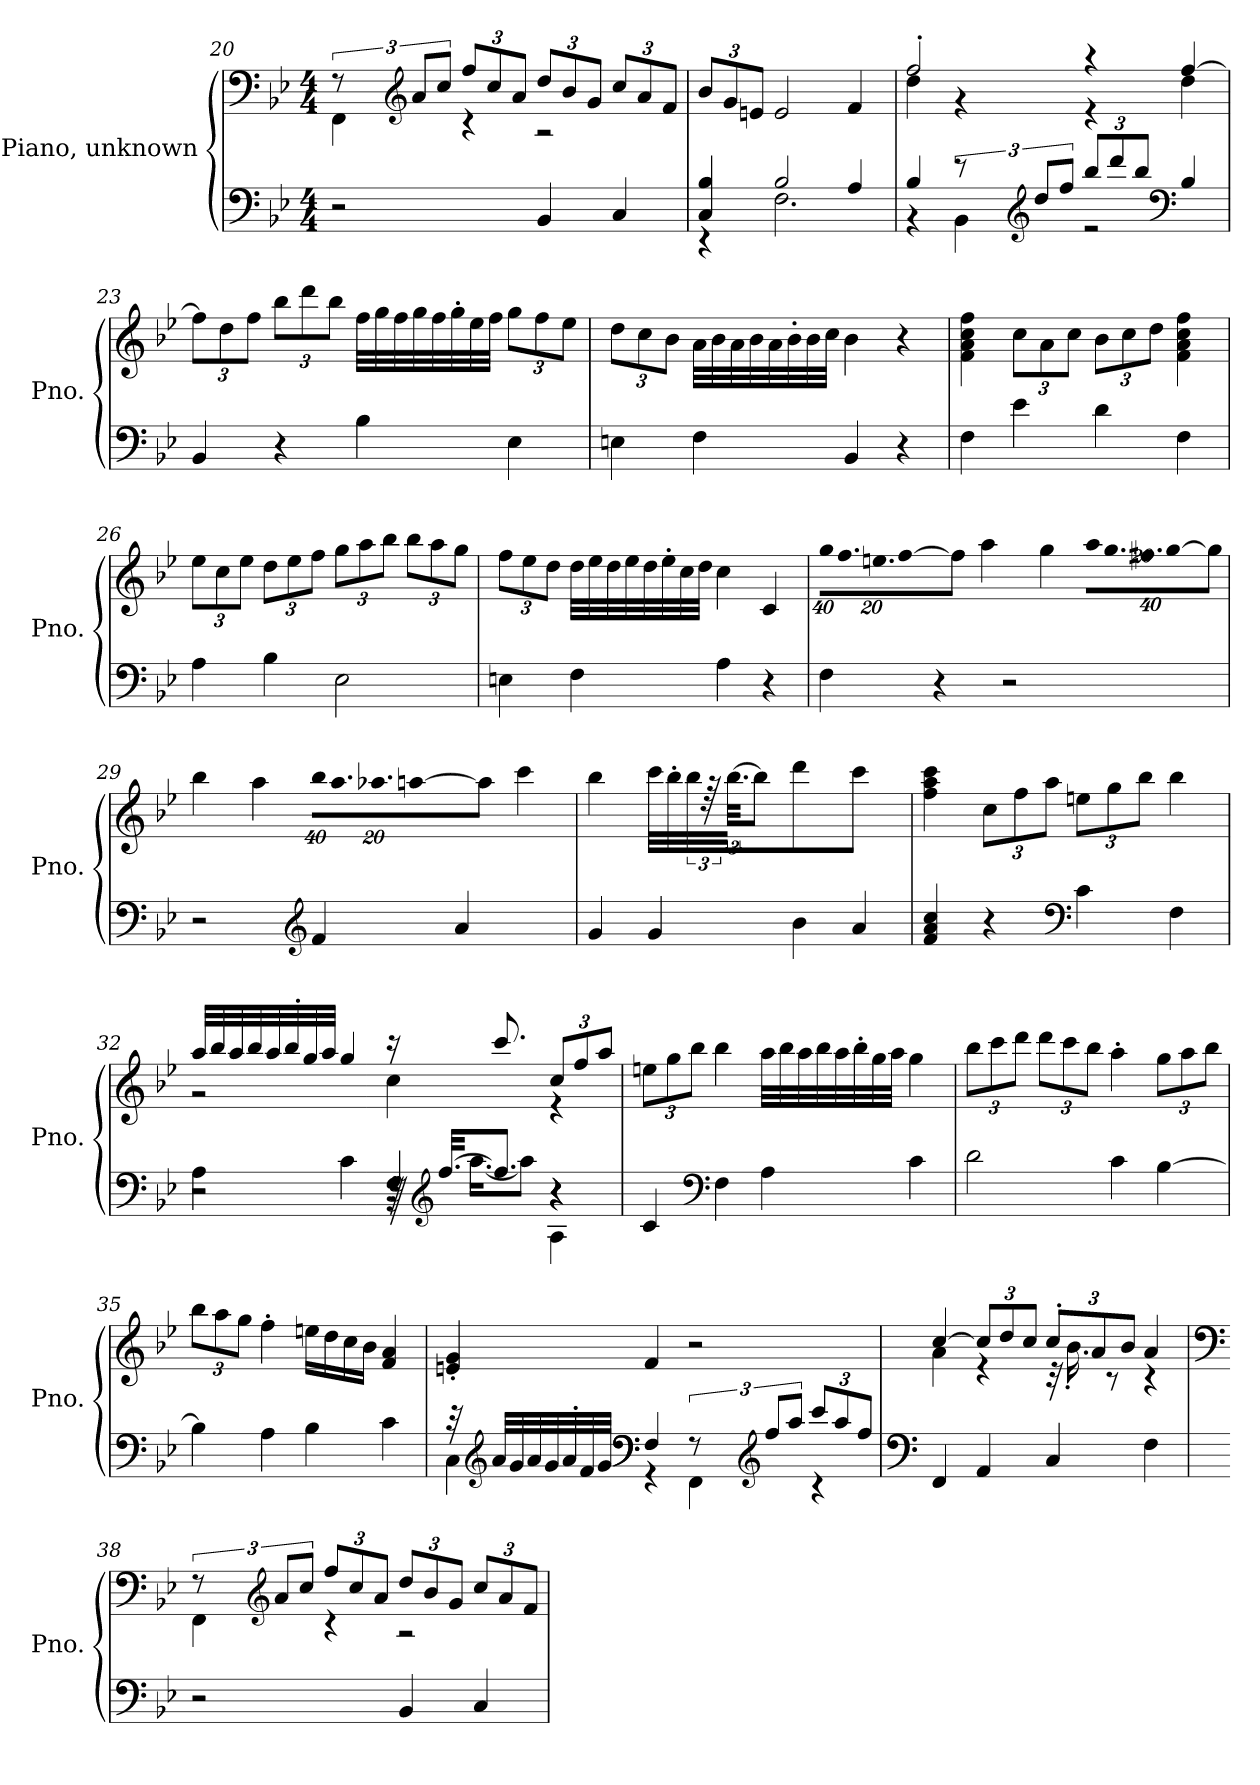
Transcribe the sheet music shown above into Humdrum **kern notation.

**kern	**kern
*part1	*part1
*staff2	*staff1
*I"Piano, unknown	*
*I'Pno.	*
!!LO:LB:g=z
*clefF4	*clefF4
*k[b-e-]	*k[b-e-]
*M4/4	*M4/4
=20	=20
*	*^
2r	12r	4FF\
*	*clefG2	*
.	12a/L	.
.	12cc/J	.
*	*Xbrackettup	*
.	12ff/L	4r
.	12cc/	.
.	12a/J	.
4BB-/	12dd/L	2r
.	12b-/	.
.	12g/J	.
4C/	12cc/L	.
.	12a/	.
.	12f/J	.
*	*v	*v
=21	=21
*^	*
4C/ 4B-/	4r	12b-/L
.	.	12g/
.	.	12en/J
2B-/	2.F\	2e/
4A/	.	4f/
=22	=22	=22
*	*	*^
4B-/	4r	2ff'/	4dd\
12r	4BB-\	.	4r
*clefG2	*	*	*
12dd/L	.	.	.
12ff/J	.	.	.
*Xbrackettup	*	*	*
12bb-/L	2r	4r	4r
12ddd/	.	.	.
12bb-/J	.	.	.
*clefF4	*	*	*
4B-/	.	[4ff/	4dd\
*v	*v	*	*
*	*v	*v
!!LO:LB:g=z
=23	=23
4BB-/	12ff\L]
.	12dd\
.	12ff\J
4r	12bb-\L
.	12ddd\
.	12bb-\J
4B-\	32ff\LLL
.	32gg\
.	32ff\
.	32gg\
.	32ff\
.	32gg'\
.	32ee-\
.	32ff\JJJ
4E-\	12gg\L
.	12ff\
.	12ee-\J
=24	=24
4En\	12dd\L
.	12cc\
.	12b-\J
4F\	32a\LLL
.	32b-\
.	32a\
.	32b-\
.	32a\
.	32b-'\
.	32b-\
.	32cc\JJJ
4BB-/	4b-\
4r	4r
=25	=25
4F\	4f\ 4a\ 4cc\ 4ff\
4e-\	12cc\L
.	12a\
.	12cc\J
4d\	12b-\L
.	12cc\
.	12dd\J
4F\	4f\ 4a\ 4cc\ 4ff\
!!LO:LB:g=z
=26	=26
4A\	12ee-\L
.	12cc\
.	12ee-\J
4B-\	12dd\L
.	12ee-\
.	12ff\J
2E-\	12gg\L
.	12aa\
.	12bb-\J
.	12bb-\L
.	12aa\
.	12gg\J
=27	=27
4En\	12ff\L
.	12ee-\
.	12dd\J
4F\	32dd\LLL
.	32ee-\
.	32dd\
.	32ee-\
.	32dd\
.	32ee-'\
.	32cc\
.	32dd\JJJ
4A\	4cc\
4r	4c/
=28	=28
!	!LO:N:vis=32
4F\	640%23gg\LLL
!	!LO:N:vis=64.
.	640%17ff\L
!	!LO:N:vis=64.
.	640%17een\J
!	!LO:N:vis=32
.	[640%23ff\JJ
.	8ff\J]
4r	4aa\
2r	4gg\
!	!LO:N:vis=32
.	640%23aa\LLL
!	!LO:N:vis=64.
.	640%17gg\L
!	!LO:N:vis=64.
.	640%17ff#X\J
!	!LO:N:vis=32
.	[640%23gg\JJ
.	8gg\J]
!!LO:LB:g=z
=29	=29
2r	4bb-\
.	4aa\
*clefG2	*
!	!LO:N:vis=32
4f/	640%23bb-\LLL
!	!LO:N:vis=64.
.	640%17aa\L
!	!LO:N:vis=64.
.	640%17aa-X\J
!	!LO:N:vis=32
.	[640%23aan\JJ
.	8aa\J]
4a/	4ccc\
=30	=30
4g/	4bb-\
4g/	32ccc\LLL
.	32bb-'\
*	*brackettup
.	48bb-\JJJ
.	96r
.	[48.bb-\KKL
.	8bb-\J]
4b-\	4ddd\
4a/	4ccc\
=31	=31
4f/ 4a/ 4cc/	4ff\ 4aa\ 4ccc\
*	*Xbrackettup
4r	12cc\L
.	12ff\
.	12aa\J
*clefF4	*
4c\	12een\L
.	12gg\
.	12bb-\J
4F\	4bb-\
!!LO:LB:g=z
=32	=32
*^	*^
*	*^	*	*
2r	4A\	2r	32aa/LLL	2r
.	.	.	32bb-/	.
.	.	.	32aa/	.
.	.	.	32bb-/	.
.	.	.	32aa/	.
.	.	.	32bb-'/	.
.	.	.	32gg/	.
.	.	.	32aa/JJJ	.
.	4c\	.	4gg/	.
64r	32r	4F/	16r	4cc\
*clefG2	*	*	*	*
[32.ff/KKL	.	.	.	.
.	[16.aa\KL	.	.	.
8.ff/J]	.	.	8.ccc/	.
.	8aa\J]	.	.	.
4r	4A\	4r	12cc/L	4r
.	.	.	12ff/	.
.	.	.	12aa/J	.
*v	*v	*v	*	*
*	*v	*v
=33	=33
4c/	12een\L
.	12gg\
.	12bb-\J
*clefF4	*
4F\	4bb-\
4A\	32aa\LLL
.	32bb-\
.	32aa\
.	32bb-\
.	32aa\
.	32bb-'\
.	32gg\
.	32aa\JJJ
4c\	4gg\
!!LO:PB:g=z
=34	=34
2d\	12bb-\L
.	12ccc\
.	12ddd\J
.	12ddd\L
.	12ccc\
.	12bb-\J
4c\	4aa'\
[4B-\	12gg\L
.	12aa\
.	12bb-\J
=35	=35
4B-\]	12bb-\L
.	12aa\
.	12gg\J
4A\	4ff'\
4B-\	16een\LL
.	16dd\
.	16cc\
.	16b-\JJ
4c\	4f/ 4a/
=36	=36
*^	*
32r	4C\	4en/' 4g/'
*clefG2	*	*
32a/LLL	.	.
32g/	.	.
32a/	.	.
32g/	.	.
32a'/	.	.
32f/	.	.
32g/JJJ	.	.
*clefF4	*	*
4F/	4r	4f/
*brackettup	*	*
12r	4FF\	2r
*clefG2	*	*
12ff/L	.	.
12aa/J	.	.
*Xbrackettup	*	*
12ccc/L	4r	.
12aa/	.	.
12ff/J	.	.
*v	*v	*
!!LO:LB:g=z
=37	=37
*clefF4	*
*	*^
4FF/	[4cc/	4a\
4AA/	12cc/L]	4r
.	12dd/	.
.	12cc/J	.
4C/	12cc'/L	32r
.	.	16.b-'\
.	12a/	.
.	.	8r
.	12b-/J	.
4F\	4a/	4r
=38	=38	=38
*	*clefF4	*
*	*brackettup	*
2r	12r	4FF\
*	*clefG2	*
.	12a/L	.
.	12cc/J	.
*	*Xbrackettup	*
.	12ff/L	4r
.	12cc/	.
.	12a/J	.
4BB-/	12dd/L	2r
.	12b-/	.
.	12g/J	.
4C/	12cc/L	.
.	12a/	.
.	12f/J	.
*	*v	*v
=	=
*-	*-
